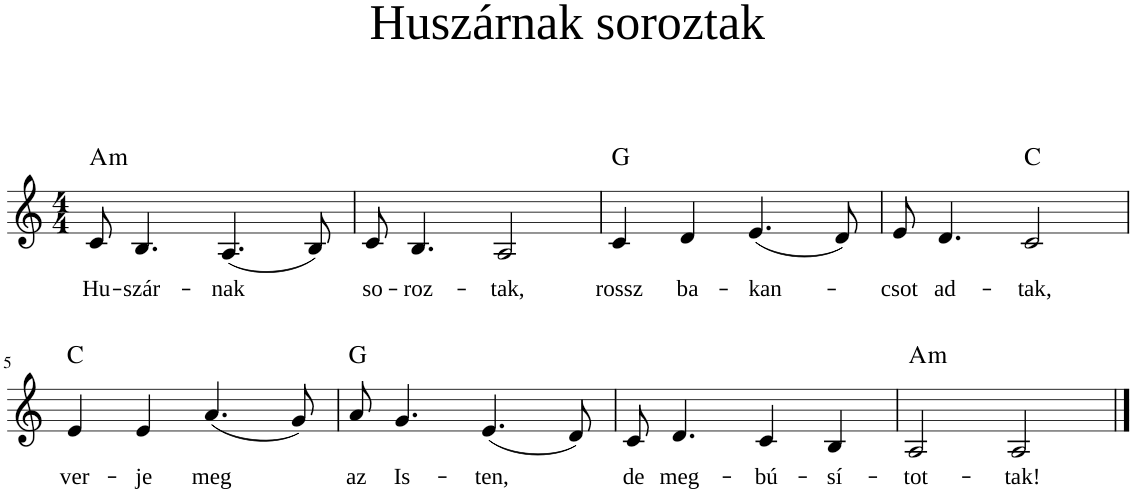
**kern	**text	**harte
*part1	*part1	*part1
*staff1	*staff1	*
*I"Piano	*	*
*I'Pno	*	*
*clefG2	*	*
*k[]	*	*
*M4/4	*	*
=1	=1	=1
!	!LO:LY:b	!LO:H:kt=m
8c/	Hu-	A:min
!	!LO:LY:b	!
4.B/	-szár-	.
!	!LO:LY:b	!
(4.A/	nak	.
8B/)	.	.
=2	=2	=2
!	!LO:LY:b	!
8c/	so-	.
!	!LO:LY:b	!
4.B/	-roz-	.
!	!LO:LY:b	!
2A/	-tak,	.
=3	=3	=3
!	!LO:LY:b	!LO:H:kt=N.C.
4c/	rossz	N
!	!LO:LY:b	!
4d/	ba-	.
!	!LO:LY:b	!
(4.e/	kan-	.
8d/)	.	.
=4	=4	=4
!	!LO:LY:b	!
8e/	-csot	.
!	!LO:LY:b	!
4.d/	ad-	.
!	!LO:LY:b	!LO:H:kt=N.C.
2c/	-tak,	N
!!LO:LB:g=z
=5	=5	=5
!	!LO:LY:b	!LO:H:kt=N.C.
4e/	ver-	N
!	!LO:LY:b	!
4e/	-je	.
!	!LO:LY:b	!
(4.a/	meg	.
8g/)	.	.
=6	=6	=6
!	!LO:LY:b	!LO:H:kt=N.C.
8a/	az	N
!	!LO:LY:b	!
4.g/	Is-	.
!	!LO:LY:b	!
(4.e/	-ten,	.
8d/)	.	.
=7	=7	=7
!	!LO:LY:b	!
8c/	de	.
!	!LO:LY:b	!
4.d/	meg-	.
!	!LO:LY:b	!
4c/	-bú-	.
!	!LO:LY:b	!
4B/	-sí-	.
=8	=8	=8
!	!LO:LY:b	!LO:H:kt=m
2A/	-tot-	A:min
!	!LO:LY:b	!
2A/	-tak!	.
==	==	==
*-	*-	*-
